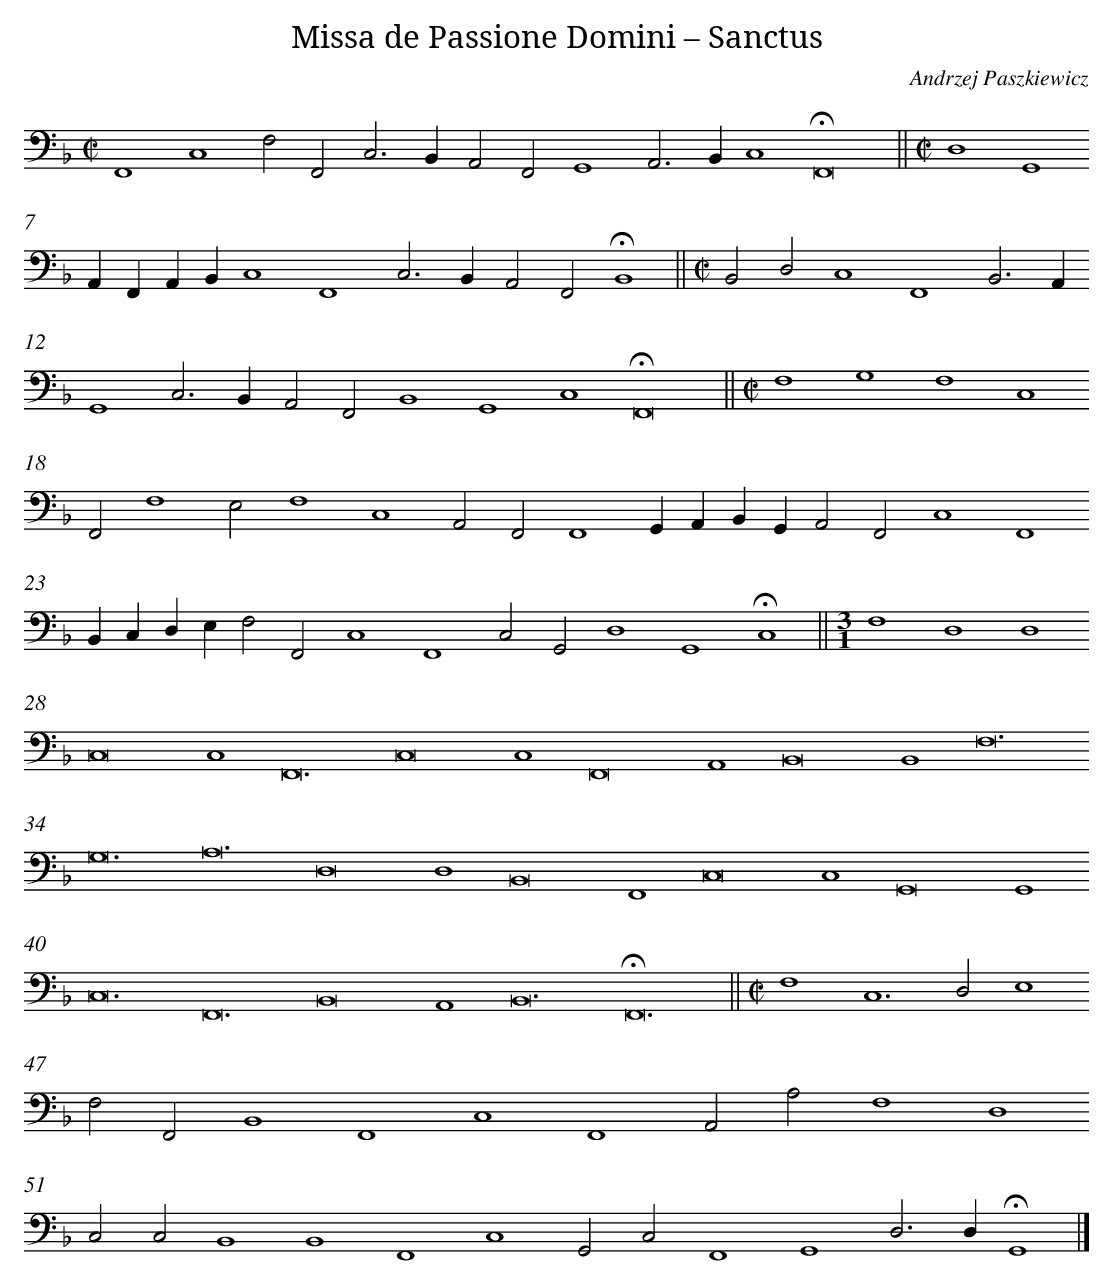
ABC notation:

X:1
T: Missa de Passione Domini – Sanctus
C: Andrzej Paszkiewicz
L: 1/4
M: C|
K: F clef=bass
F,,4C,4 [|]
F,2F,,2C,3B,, [|]
A,,2F,,2G,,4 [|]
A,,2>B,,2C,4 [|]
!fermata!F,,8 ||
[M:C|]D,4G,,4 [|]
A,,F,,A,,B,,C,4 [|]
F,,4C,3B,, [|]
A,,2F,,2!fermata!B,,4 ||
[M:C|]B,,2D,2C,4 [|]
F,,4B,,3A,, [|]
G,,4C,3B,, [|]
A,,2F,,2B,,4 [|]
G,,4C,4 [|]
!fermata!F,,8 ||
[M:C|]F,4G,4 [|]
F,4C,4 [|]
F,,2F,4E,2 [|]
F,4C,4 [|]
A,,2F,,2F,,4 [|]
G,,A,,B,,G,,A,,2F,,2 [|]
C,4F,,4 [|]
B,,C,D,E,F,2F,,2 [|]
C,4F,,4 [|]
C,2G,,2D,4 [|]
G,,4!fermata!C,4 ||
[M:3/1]F,4D,4D,4 [|]
C,8C,4 [|]
F,,12 [|]
C,8C,4 [|]
F,,8A,,4 [|]
B,,8B,,4 [|]
F,12 [|]
G,12 [|]
A,12 [|]
D,8D,4 [|]
B,,8F,,4 [|]
C,8C,4 [|]
G,,8G,,4 [|]
C,12 [|]
F,,12 [|]
B,,8A,,4 [|]
B,,12 [|]
!fermata!F,,12 ||
[M:C|]F,4C,6 [|]
D,2E,4 [|]
F,2F,,2B,,4 [|]
F,,4C,4 [|]
F,,4A,,2A,2 [|]
F,4D,4 [|]
C,2C,2B,,4 [|]
B,,4F,,4 [|]
C,4G,,2C,2 [|]
F,,4G,,4 [|]
D,2>D,2!fermata!G,,4 |]
